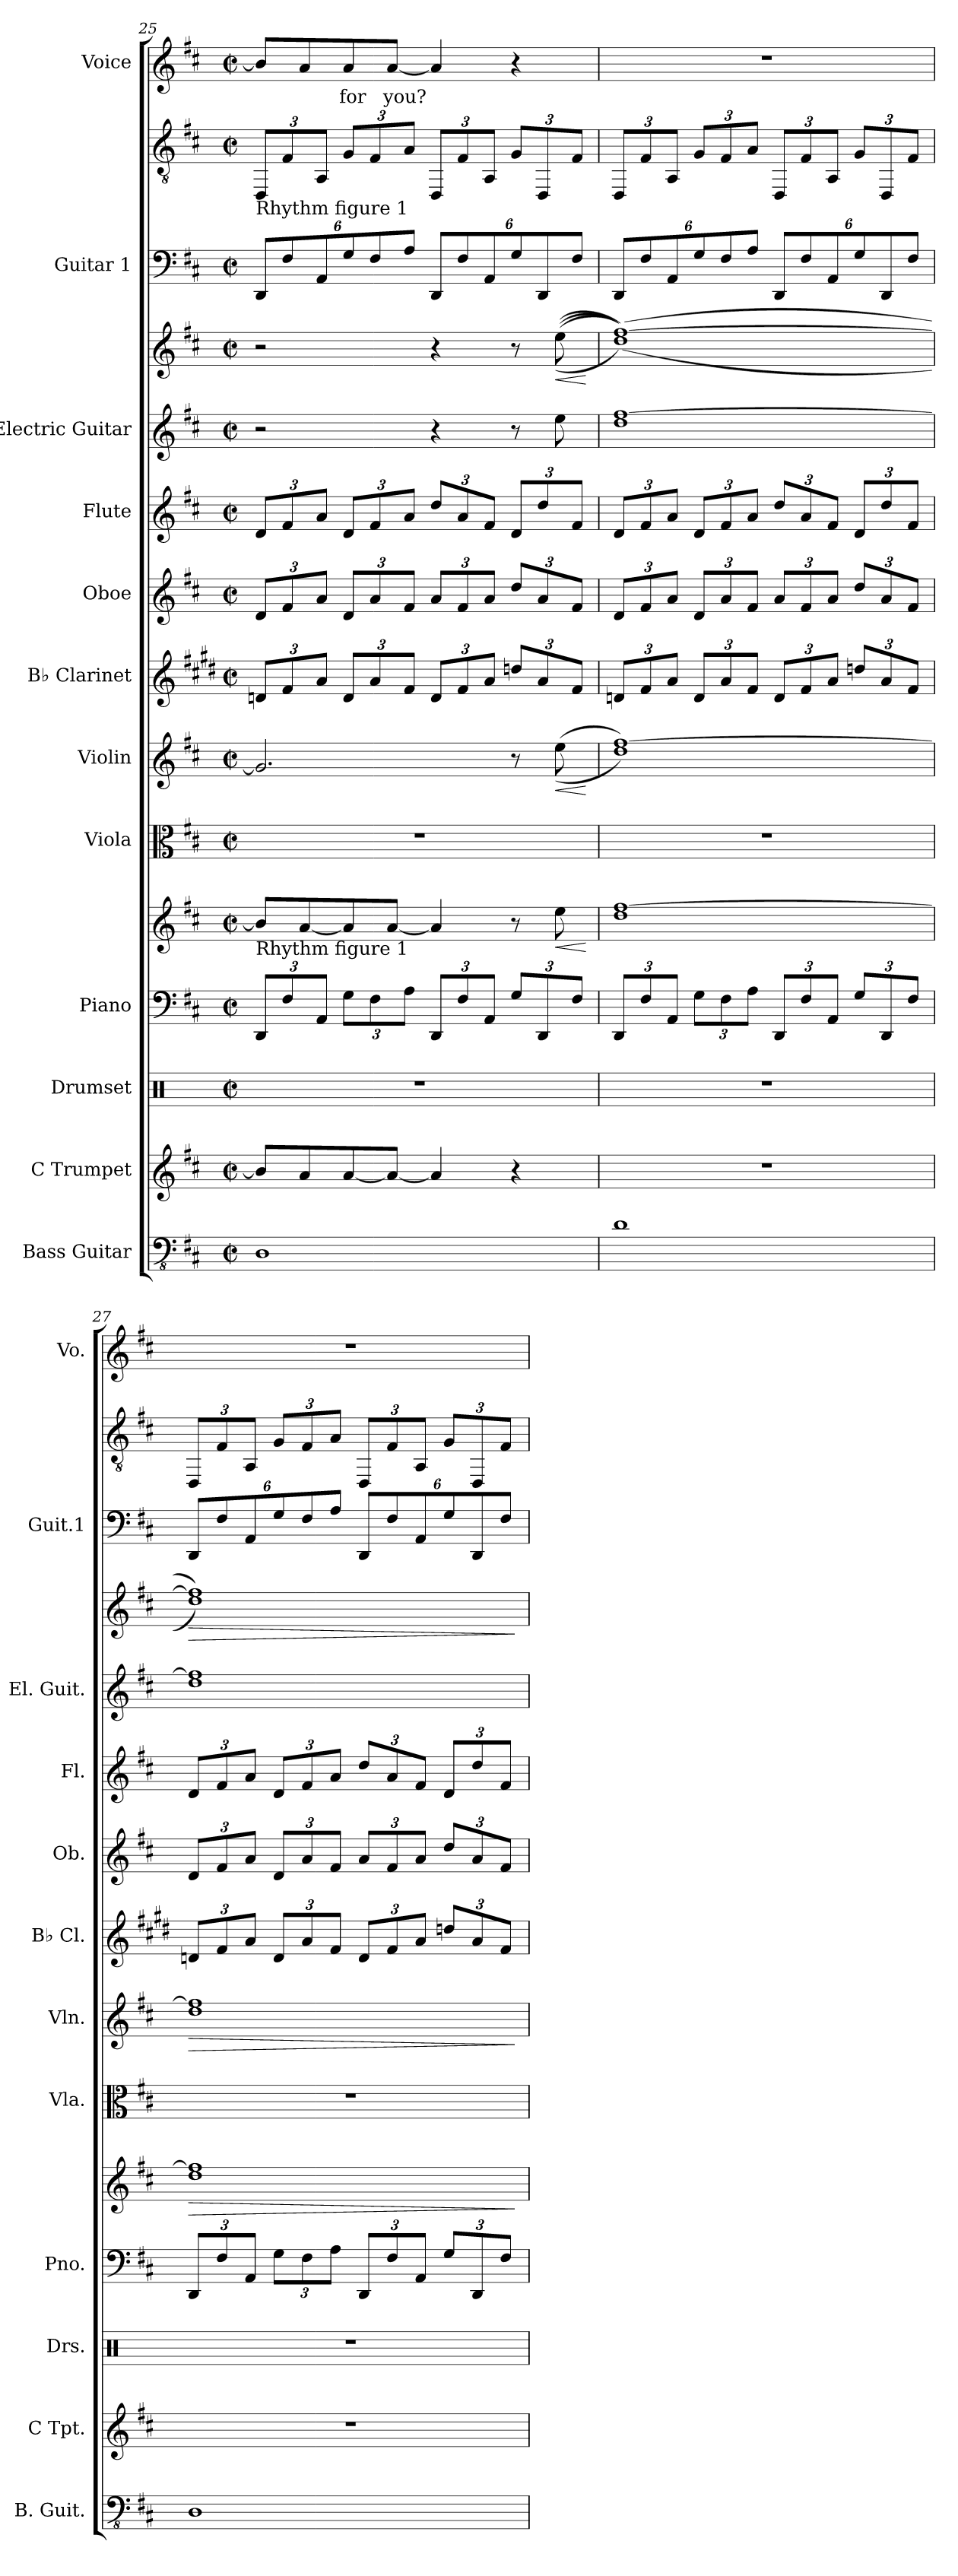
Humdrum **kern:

**kern	**kern	**kern	**kern	**kern	**dynam	**kern	**kern	**dynam	**kern	**kern	**kern	**kern	**kern	**dynam	**kern	**kern	**kern	**text
*part12	*part11	*part10	*part9	*part9	*part9	*part8	*part7	*part7	*part6	*part5	*part4	*part3	*part3	*part3	*part2	*part2	*part1	*part1
*staff15	*staff14	*staff13	*staff12	*staff11	*staff11/12	*staff10	*staff9	*staff9	*staff8	*staff7	*staff6	*staff5	*staff4	*staff4/5	*staff3	*staff2	*staff1	*staff1
*I"Bass Guitar	*I"C Trumpet	*I"Drumset	*I"Piano	*	*	*I"Viola	*I"Violin	*	*I"B♭ Clarinet	*I"Oboe	*I"Flute	*I"Electric Guitar	*	*	*I"Guitar 1	*	*I"Voice	*
*I'B. Guit.	*I'C Tpt.	*I'Drs.	*I'Pno.	*	*	*I'Vla.	*I'Vln.	*	*I'B♭ Cl.	*I'Ob.	*I'Fl.	*I'El. Guit.	*	*	*I'Guit.1	*	*I'Vo.	*
*clefFv4	*clefG2	*clefX	*clefF4	*clefG2	*	*clefC3	*clefG2	*	*clefG2	*clefG2	*clefG2	*	*clefG2	*	*	*clefGv2	*clefG2	*
*	*	*	*	*	*	*	*	*	*ITrd1c2	*	*	*	*	*	*	*	*	*
*k[f#c#]	*k[f#c#]	*k[]	*k[f#c#]	*k[f#c#]	*	*k[f#c#]	*k[f#c#]	*	*k[f#c#]	*k[f#c#]	*k[f#c#]	*k[f#c#]	*k[f#c#]	*	*k[f#c#]	*k[f#c#]	*k[f#c#]	*
*M2/2	*M2/2	*M2/2	*M2/2	*M2/2	*	*M2/2	*M2/2	*	*M2/2	*M2/2	*M2/2	*M2/2	*M2/2	*	*M2/2	*M2/2	*M2/2	*
*met(c|)	*met(c|)	*met(c|)	*met(c|)	*met(c|)	*	*met(c|)	*met(c|)	*	*met(c|)	*met(c|)	*met(c|)	*met(c|)	*met(c|)	*	*met(c|)	*met(c|)	*met(c|)	*
*	*	*	*Xbrackettup	*	*	*	*	*	*Xbrackettup	*Xbrackettup	*Xbrackettup	*	*	*	*Xbrackettup	*Xbrackettup	*	*
=25	=25	=25	=25	=25	=25	=25	=25	=25	=25	=25	=25	=25	=25	=25	=25	=25	=25	=25
!	!	!	!	!	!	!	!	!	!	!	!	!	!	!	!	!LO:TX:b:t=Rhythm figure 1	!	!
!	!	!	!LO:TX:a:t=Rhythm figure 1	!	!	!	!	!	!	!	!	!	!	!	!	!	!	!
1DD	8b/L]	1r	12DD/L	8b/L]	.	1r	2.g/]	.	12cn/L	12d/L	12d/L	2r	2r	.	12DDL	12DD/L	8b/L]	.
.	.	.	12F#/	.	.	.	.	.	12e/	12f#/	12f#/	.	.	.	12F#	12F#/	.	.
.	8a/	.	.	[8a/	.	.	.	.	.	.	.	.	.	.	.	.	8a/	.
.	.	.	12AA/J	.	.	.	.	.	12g/J	12a/J	12a/J	.	.	.	12AA	12AA/J	.	.
.	[8a/	.	12G\L	8a/]	.	.	.	.	12c/L	12d/L	12d/L	.	.	.	12G	12G/L	8a/	for
.	.	.	12F#\	.	.	.	.	.	12g/	12a/	12f#/	.	.	.	12F#	12F#/	.	.
.	8a/J_	.	.	[8a/J	.	.	.	.	.	.	.	.	.	.	.	.	[8a/J	you?
.	.	.	12A\J	.	.	.	.	.	12e/J	12f#/J	12a/J	.	.	.	12AJ	12A/J	.	.
.	4a/]	.	12DD/L	4a/]	.	.	.	.	12c/L	12a/L	12dd/L	4r	4r	.	12DDL	12DD/L	4a/]	.
.	.	.	12F#/	.	.	.	.	.	12e/	12f#/	12a/	.	.	.	12F#	12F#/	.	.
.	.	.	12AA/J	.	.	.	.	.	12g/J	12a/J	12f#/J	.	.	.	12AA	12AA/J	.	.
.	4r	.	12G/L	8r	.	.	8r	.	12ccn/L	12dd/L	12d/L	8r	8r	.	12G	12G/L	4r	.
.	.	.	12DD/	.	.	.	.	.	12g/	12a/	12dd/	.	.	.	12DD	12DD/	.	.
!	!	!	!	!	!LO:HP:b	!	!	!LO:HP:b	!	!	!	!	!	!LO:HP:b	!	!	!	!
.	.	.	.	8ee\	<	.	((8ee\	<	.	.	.	8ee	((((8ee\	<	.	.	.	.
.	.	.	12F#/J	.	.	.	.	.	12e/J	12f#/J	12f#/J	.	.	.	12F#J	12F#/J	.	.
.	.	.	.	.	[	.	.	[	.	.	.	.	.	[	.	.	.	.
=26	=26	=26	=26	=26	=26	=26	=26	=26	=26	=26	=26	=26	=26	=26	=26	=26	=26	=26
1D	1r	1r	12DD/L	1dd [1ff#	.	1r	((1dd [1ff#))	.	12cn/L	12d/L	12d/L	1dd [1ff#	((1dd [1ff#))))	.	12DDL	12DD/L	1r	.
.	.	.	12F#/	.	.	.	.	.	12e/	12f#/	12f#/	.	.	.	12F#	12F#/	.	.
.	.	.	12AA/J	.	.	.	.	.	12g/J	12a/J	12a/J	.	.	.	12AA	12AA/J	.	.
.	.	.	12G\L	.	.	.	.	.	12c/L	12d/L	12d/L	.	.	.	12G	12G/L	.	.
.	.	.	12F#\	.	.	.	.	.	12g/	12a/	12f#/	.	.	.	12F#	12F#/	.	.
.	.	.	12A\J	.	.	.	.	.	12e/J	12f#/J	12a/J	.	.	.	12AJ	12A/J	.	.
.	.	.	12DD/L	.	.	.	.	.	12c/L	12a/L	12dd/L	.	.	.	12DDL	12DD/L	.	.
.	.	.	12F#/	.	.	.	.	.	12e/	12f#/	12a/	.	.	.	12F#	12F#/	.	.
.	.	.	12AA/J	.	.	.	.	.	12g/J	12a/J	12f#/J	.	.	.	12AA	12AA/J	.	.
.	.	.	12G/L	.	.	.	.	.	12ccn/L	12dd/L	12d/L	.	.	.	12G	12G/L	.	.
.	.	.	12DD/	.	.	.	.	.	12g/	12a/	12dd/	.	.	.	12DD	12DD/	.	.
.	.	.	12F#/J	.	.	.	.	.	12e/J	12f#/J	12f#/J	.	.	.	12F#J	12F#/J	.	.
=27	=27	=27	=27	=27	=27	=27	=27	=27	=27	=27	=27	=27	=27	=27	=27	=27	=27	=27
!	!	!	!	!	!LO:HP:b	!	!	!LO:HP:b	!	!	!	!	!	!LO:HP:b	!	!	!	!
1DD	1r	1r	12DD/L	1dd 1ff#]	>	1r	1dd 1ff#]	>	12cn/L	12d/L	12d/L	1dd 1ff#]	1dd 1ff#]))	>	12DDL	12DD/L	1r	.
.	.	.	12F#/	.	.	.	.	.	12e/	12f#/	12f#/	.	.	.	12F#	12F#/	.	.
.	.	.	12AA/J	.	.	.	.	.	12g/J	12a/J	12a/J	.	.	.	12AA	12AA/J	.	.
.	.	.	12G\L	.	.	.	.	.	12c/L	12d/L	12d/L	.	.	.	12G	12G/L	.	.
.	.	.	12F#\	.	.	.	.	.	12g/	12a/	12f#/	.	.	.	12F#	12F#/	.	.
.	.	.	12A\J	.	.	.	.	.	12e/J	12f#/J	12a/J	.	.	.	12AJ	12A/J	.	.
.	.	.	12DD/L	.	.	.	.	.	12c/L	12a/L	12dd/L	.	.	.	12DDL	12DD/L	.	.
.	.	.	12F#/	.	.	.	.	.	12e/	12f#/	12a/	.	.	.	12F#	12F#/	.	.
.	.	.	12AA/J	.	.	.	.	.	12g/J	12a/J	12f#/J	.	.	.	12AA	12AA/J	.	.
.	.	.	12G/L	.	.	.	.	.	12ccn/L	12dd/L	12d/L	.	.	.	12G	12G/L	.	.
.	.	.	12DD/	.	.	.	.	.	12g/	12a/	12dd/	.	.	.	12DD	12DD/	.	.
.	.	.	12F#/J	.	.	.	.	.	12e/J	12f#/J	12f#/J	.	.	.	12F#J	12F#/J	.	.
.	.	.	.	.	]	.	.	]	.	.	.	.	.	]	.	.	.	.
=	=	=	=	=	=	=	=	=	=	=	=	=	=	=	=	=	=	=
*-	*-	*-	*-	*-	*-	*-	*-	*-	*-	*-	*-	*-	*-	*-	*-	*-	*-	*-
